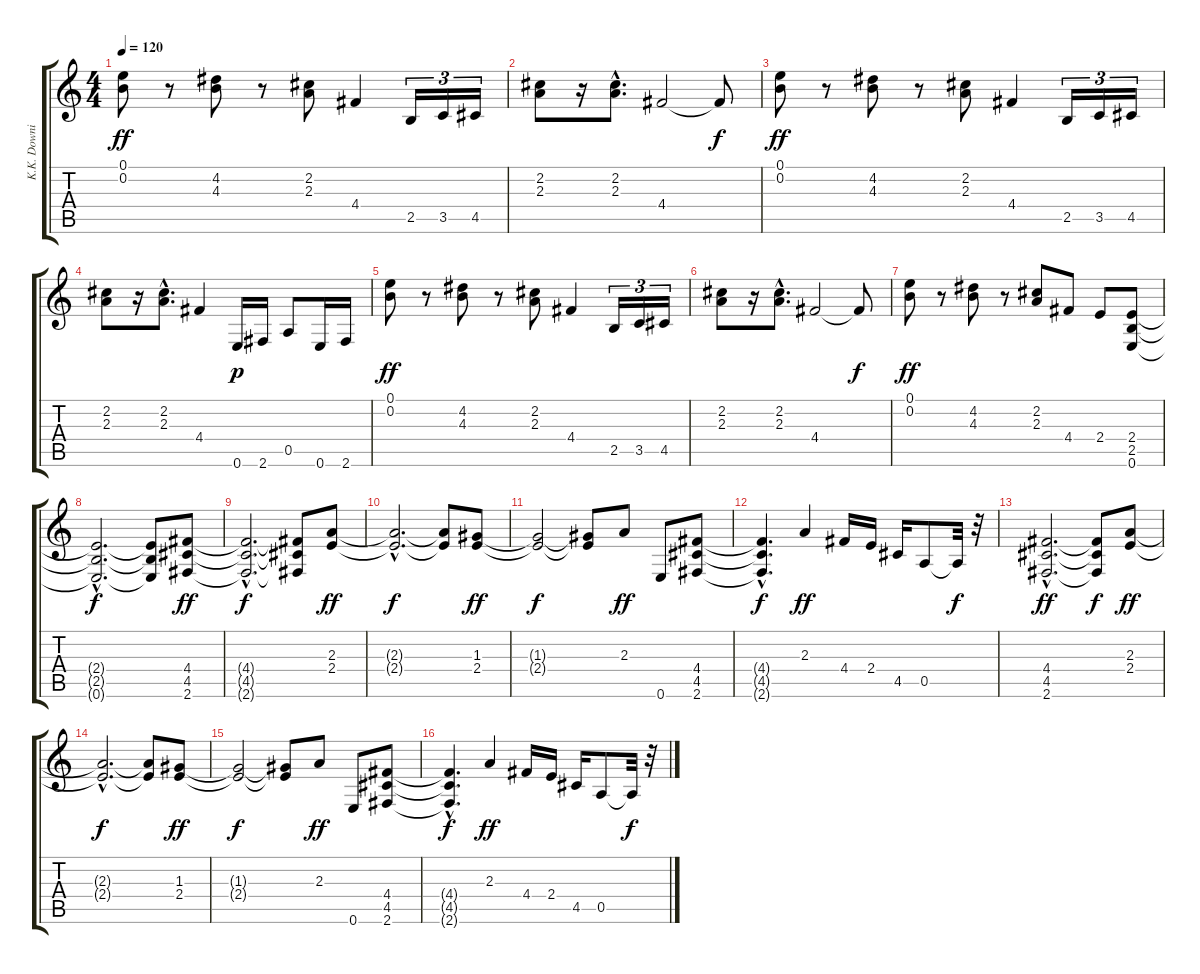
\track ("K.K. Downing" "K.K. Downi") {instrument distortionguitar}
\staff {score tabs}
\tuning (E4 B3 G3 D3 A2 E2) {hide}
\ts (4 4)
\tempo 120
\clef g2
\ks c
(0.1 0.2).8{dy ff} r.8 (4.2 4.3).8 r.8 (2.2 2.3).8 4.4.4 2.5.16{tu (3 2)} 3.5.16{tu (3 2)} 4.5.16{tu (3 2)} |
(2.2 2.3).8 r.16 (2.2{hac} 2.3{hac}).8{d} 4.4.2 4.4{t}.8{dy f} |
(0.1 0.2).8{dy ff} r.8 (4.2 4.3).8 r.8 (2.2 2.3).8 4.4.4 2.5.16{tu (3 2)} 3.5.16{tu (3 2)} 4.5.16{tu (3 2)} |
(2.2 2.3).8 r.16 (2.2{hac} 2.3{hac}).8{d} 4.4.4 0.6.16{dy p} 2.6.16 0.5.8 0.6.16 2.6.16 |
(0.1 0.2).8{dy ff} r.8 (4.2 4.3).8 r.8 (2.2 2.3).8 4.4.4 2.5.16{tu (3 2)} 3.5.16{tu (3 2)} 4.5.16{tu (3 2)} |
(2.2 2.3).8 r.16 (2.2{hac} 2.3{hac}).8{d} 4.4.2 4.4{t}.8{dy f} |
(0.1 0.2).8{dy ff} r.8 (4.2 4.3).8 r.8 (2.2 2.3).8 4.4.8 2.4.8 (2.4 2.5 0.6).8 |
(2.4{hac t} 2.5{hac t} 0.6{hac t}).2{d dy f} (2.4{t} 2.5{t} 0.6{t}).8 (4.4 4.5 2.6).8{dy ff} |
(4.4{hac t} 4.5{hac t} 2.6{hac t}).2{d dy f} (4.4{t} 4.5{t} 2.6{t}).8 (2.3 2.4).8{dy ff} |
(2.3{hac t} 2.4{hac t}).2{d dy f} (2.3{t} 2.4{t}).8 (1.3 2.4).8{dy ff} |
(1.3{t} 2.4{t}).2{dy f} (1.3{t} 2.4{t}).8 2.3.8{dy ff} 0.6.8 (4.4 4.5 2.6).8 |
(4.4{hac t} 4.5{hac t} 2.6{hac t}).4{d dy f} 2.3.4{dy ff} 4.4.16 2.4.16 4.5.16 0.5.8 0.5{t}.32{dy f} r.32 |
(4.4{hac} 4.5{hac} 2.6{hac}).2{d dy ff} (4.4{t} 4.5{t} 2.6{t}).8{dy f} (2.3 2.4).8{dy ff} |
(2.3{hac t} 2.4{hac t}).2{d dy f} (2.3{t} 2.4{t}).8 (1.3 2.4).8{dy ff} |
(1.3{t} 2.4{t}).2{dy f} (1.3{t} 2.4{t}).8 2.3.8{dy ff} 0.6.8 (4.4 4.5 2.6).8 |
(4.4{hac t} 4.5{hac t} 2.6{hac t}).4{d dy f} 2.3.4{dy ff} 4.4.16 2.4.16 4.5.16 0.5.8 0.5{t}.32{dy f} r.32
